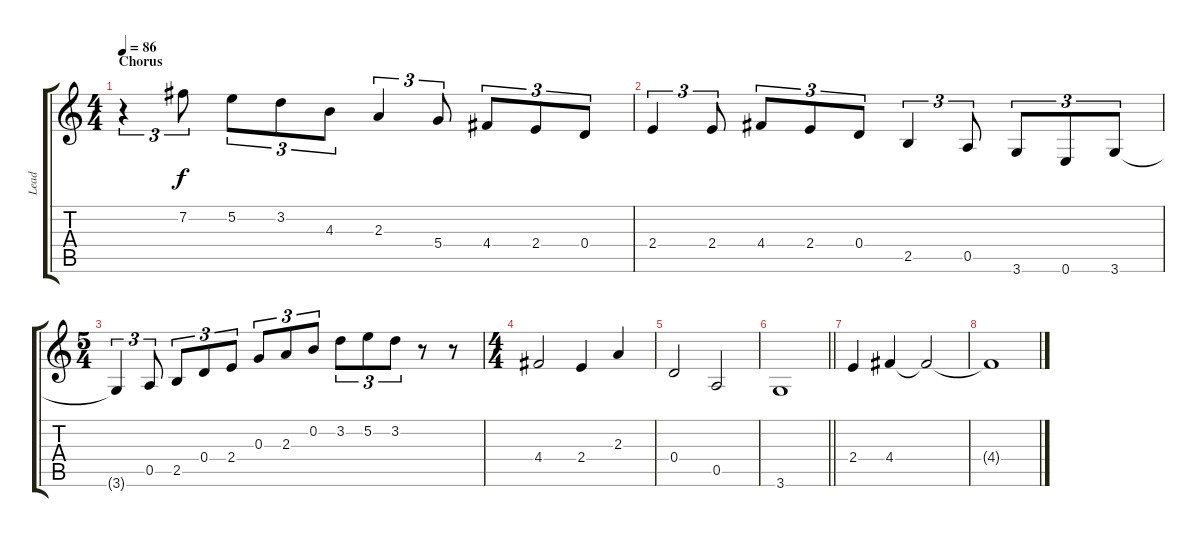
\track ("Lead" "Lead") {instrument distortionguitar}
\staff {score tabs}
\tuning (E4 B3 G3 D3 A2 E2) {hide}
\ts (4 4)
\section ("" "Chorus")
\tempo 86
\clef g2
\ks c
r.4{tu (3 2) dy f volume 4 balance 11} 7.2.8{tu (3 2)} 5.2.8{tu (3 2)} 3.2.8{tu (3 2)} 4.3.8{tu (3 2)} 2.3.4{tu (3 2)} 5.4.8{tu (3 2)} 4.4.8{tu (3 2)} 2.4.8{tu (3 2)} 0.4.8{tu (3 2)} |
2.4.4{tu (3 2)} 2.4.8{tu (3 2)} 4.4.8{tu (3 2)} 2.4.8{tu (3 2)} 0.4.8{tu (3 2)} 2.5.4{tu (3 2)} 0.5.8{tu (3 2)} 3.6.8{tu (3 2)} 0.6.8{tu (3 2)} 3.6.8{tu (3 2)} |
\ts (5 4)
3.6{t}.4{tu (3 2)} 0.5.8{tu (3 2)} 2.5.8{tu (3 2)} 0.4.8{tu (3 2)} 2.4.8{tu (3 2)} 0.3.8{tu (3 2)} 2.3.8{tu (3 2)} 0.2.8{tu (3 2)} 3.2.8{tu (3 2)} 5.2.8{tu (3 2)} 3.2.8{tu (3 2)} r.8 r.8 |
\ts (4 4)
4.4.2 2.4.4 2.3.4 |
0.4.2 0.5.2 |
\barLineRight lightlight
3.6.1 |
2.4.4 4.4.4 4.4{t}.2 |
4.4{t}.1
